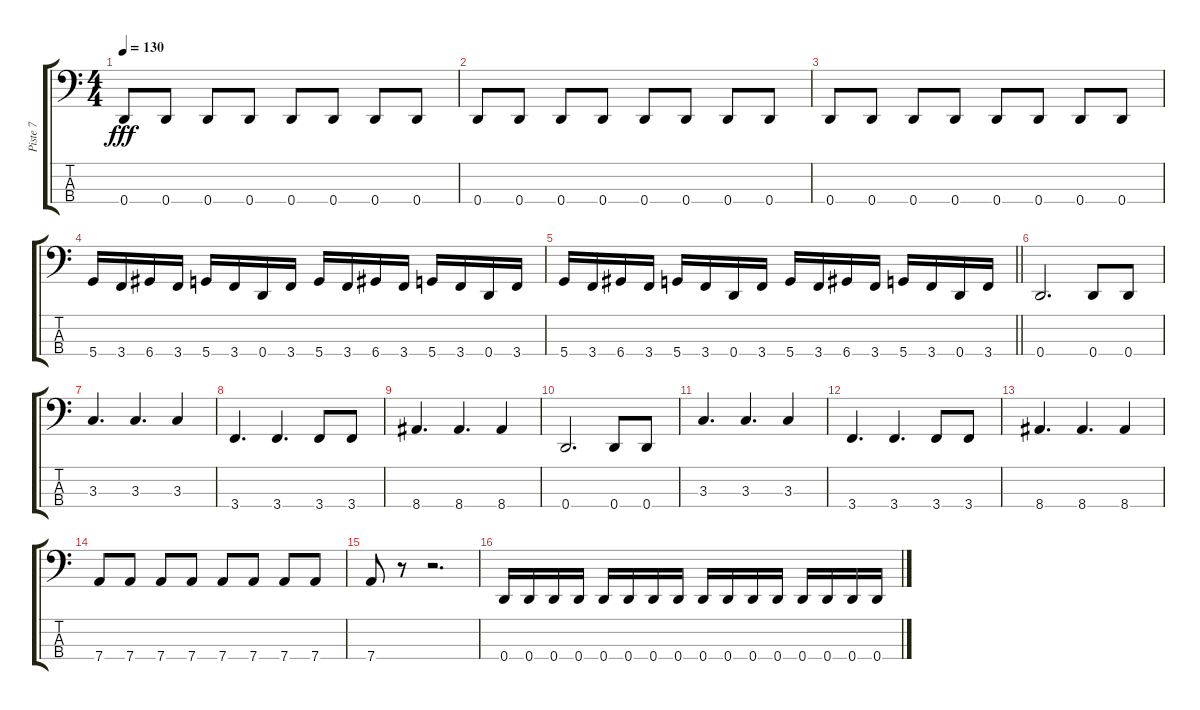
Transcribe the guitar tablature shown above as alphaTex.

\track ("Piste 7" "Piste 7") {instrument electricbasspick}
\staff {score tabs}
\tuning (G2 D2 A1 D1) {hide}
\ts (4 4)
\tempo 130
\clef f4
\ks c
0.4.8{dy fff} 0.4.8 0.4.8 0.4.8 0.4.8 0.4.8 0.4.8 0.4.8 |
0.4.8 0.4.8 0.4.8 0.4.8 0.4.8 0.4.8 0.4.8 0.4.8 |
0.4.8 0.4.8 0.4.8 0.4.8 0.4.8 0.4.8 0.4.8 0.4.8 |
5.4.16 3.4.16 6.4.16 3.4.16 5.4.16 3.4.16 0.4.16 3.4.16 5.4.16 3.4.16 6.4.16 3.4.16 5.4.16 3.4.16 0.4.16 3.4.16 |
\barLineRight lightlight
5.4.16 3.4.16 6.4.16 3.4.16 5.4.16 3.4.16 0.4.16 3.4.16 5.4.16 3.4.16 6.4.16 3.4.16 5.4.16 3.4.16 0.4.16 3.4.16 |
0.4.2{d} 0.4.8 0.4.8 |
3.3.4{d} 3.3.4{d} 3.3.4 |
3.4.4{d} 3.4.4{d} 3.4.8 3.4.8 |
8.4.4{d} 8.4.4{d} 8.4.4 |
0.4.2{d} 0.4.8 0.4.8 |
3.3.4{d} 3.3.4{d} 3.3.4 |
3.4.4{d} 3.4.4{d} 3.4.8 3.4.8 |
8.4.4{d} 8.4.4{d} 8.4.4 |
7.4.8 7.4.8 7.4.8 7.4.8 7.4.8 7.4.8 7.4.8 7.4.8 |
7.4.8 r.8 r.2{d} |
0.4.16 0.4.16 0.4.16 0.4.16 0.4.16 0.4.16 0.4.16 0.4.16 0.4.16 0.4.16 0.4.16 0.4.16 0.4.16 0.4.16 0.4.16 0.4.16
